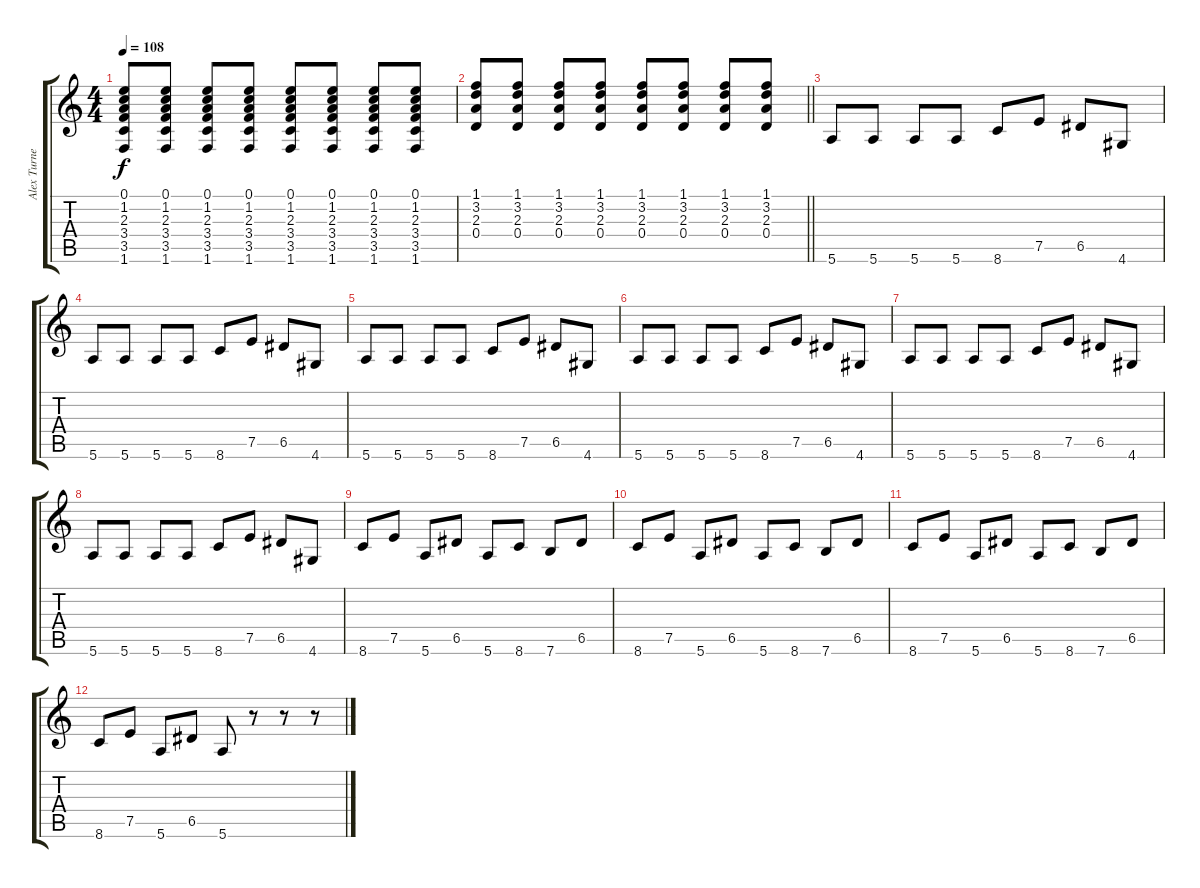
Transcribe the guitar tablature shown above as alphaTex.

\track ("Alex Turner" "Alex Turne") {instrument overdrivenguitar}
\staff {score tabs}
\tuning (E4 B3 G3 D3 A2 E2) {hide}
\ts (4 4)
\tempo 108
\clef g2
\ks c
(0.1 1.2 2.3 3.4 3.5 1.6).8{dy f} (0.1 1.2 2.3 3.4 3.5 1.6).8 (0.1 1.2 2.3 3.4 3.5 1.6).8 (0.1 1.2 2.3 3.4 3.5 1.6).8 (0.1 1.2 2.3 3.4 3.5 1.6).8 (0.1 1.2 2.3 3.4 3.5 1.6).8 (0.1 1.2 2.3 3.4 3.5 1.6).8 (0.1 1.2 2.3 3.4 3.5 1.6).8 |
\barLineRight lightlight
(1.1 3.2 2.3 0.4).8 (1.1 3.2 2.3 0.4).8 (1.1 3.2 2.3 0.4).8 (1.1 3.2 2.3 0.4).8 (1.1 3.2 2.3 0.4).8 (1.1 3.2 2.3 0.4).8 (1.1 3.2 2.3 0.4).8 (1.1 3.2 2.3 0.4).8 |
5.6.8 5.6.8 5.6.8 5.6.8 8.6.8 7.5.8 6.5.8 4.6.8 |
5.6.8 5.6.8 5.6.8 5.6.8 8.6.8 7.5.8 6.5.8 4.6.8 |
5.6.8 5.6.8 5.6.8 5.6.8 8.6.8 7.5.8 6.5.8 4.6.8 |
5.6.8 5.6.8 5.6.8 5.6.8 8.6.8 7.5.8 6.5.8 4.6.8 |
5.6.8 5.6.8 5.6.8 5.6.8 8.6.8 7.5.8 6.5.8 4.6.8 |
5.6.8 5.6.8 5.6.8 5.6.8 8.6.8 7.5.8 6.5.8 4.6.8 |
8.6.8 7.5.8 5.6.8 6.5.8 5.6.8 8.6.8 7.6.8 6.5.8 |
8.6.8 7.5.8 5.6.8 6.5.8 5.6.8 8.6.8 7.6.8 6.5.8 |
8.6.8 7.5.8 5.6.8 6.5.8 5.6.8 8.6.8 7.6.8 6.5.8 |
8.6.8 7.5.8 5.6.8 6.5.8 5.6.8 r.8 r.8 r.8
